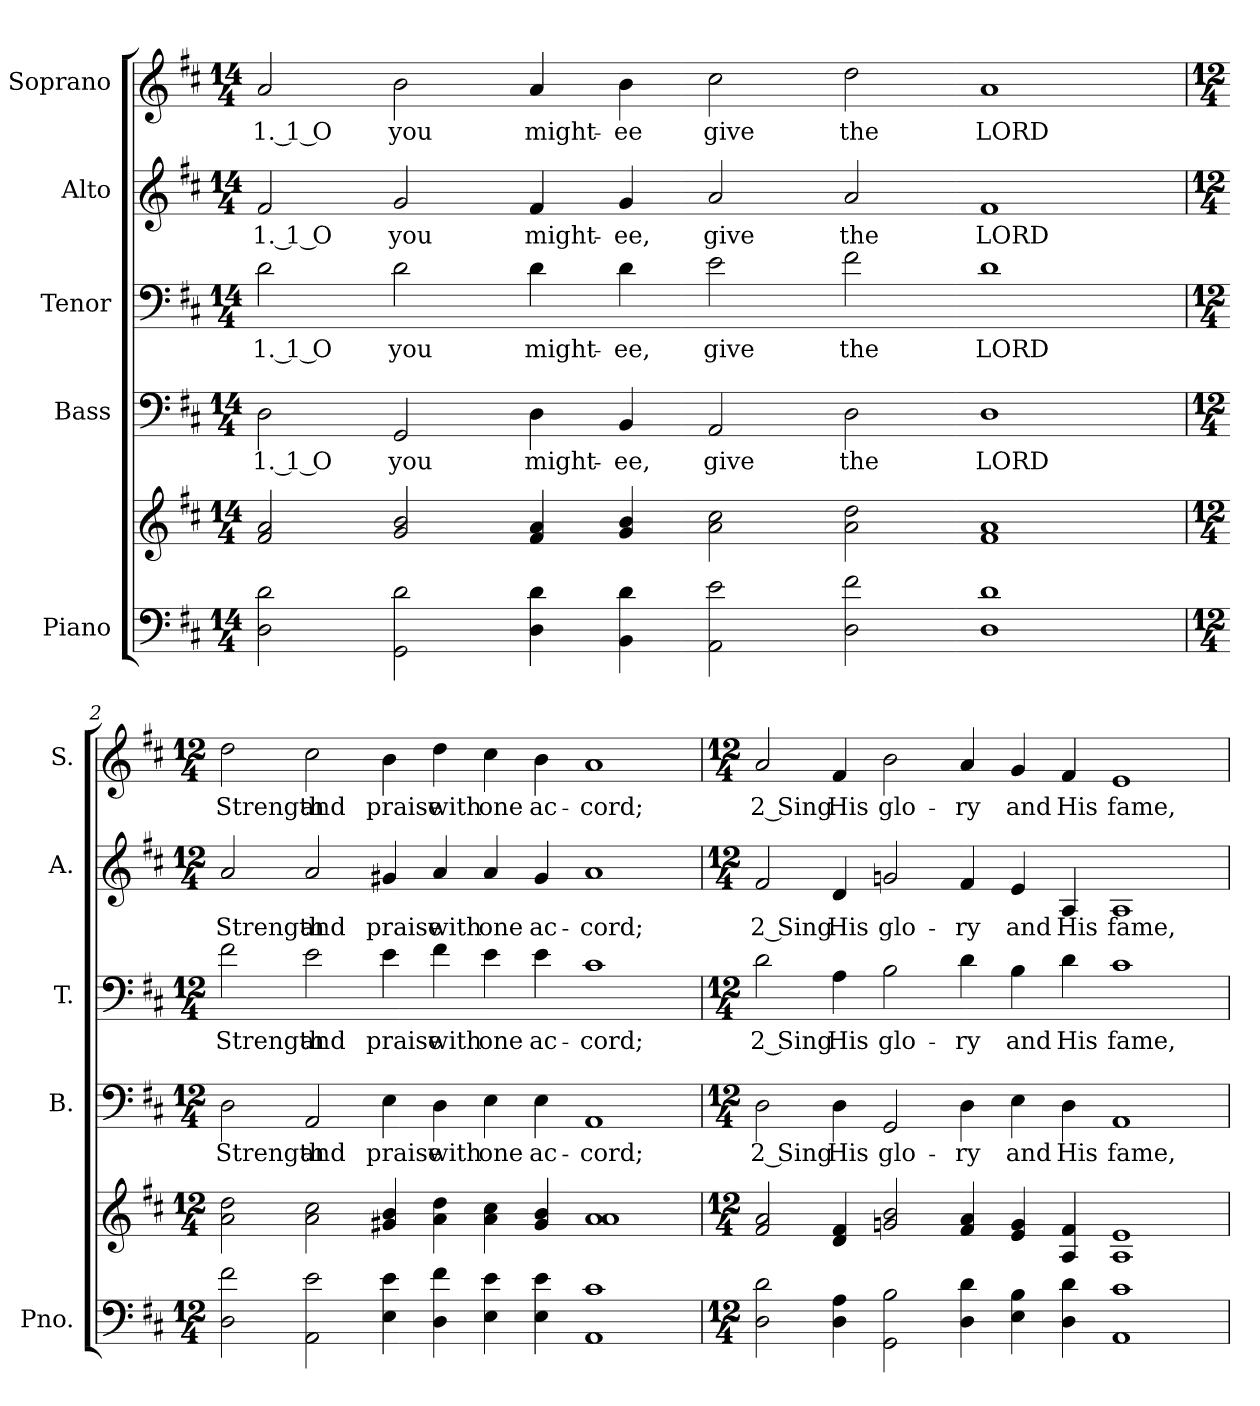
**kern	**kern	**kern	**text	**kern	**text	**kern	**text	**kern	**text
*part5	*part5	*part4	*part4	*part3	*part3	*part2	*part2	*part1	*part1
*staff6	*staff5	*staff4	*staff4	*staff3	*staff3	*staff2	*staff2	*staff1	*staff1
*I"Piano	*	*I"Bass	*	*I"Tenor	*	*I"Alto	*	*I"Soprano	*
*I'Pno.	*	*I'B.	*	*I'T.	*	*I'A.	*	*I'S.	*
!!LO:PB:g=z
*clefF4	*clefG2	*clefF4	*	*clefF4	*	*clefG2	*	*clefG2	*
*k[f#c#]	*k[f#c#]	*k[f#c#]	*	*k[f#c#]	*	*k[f#c#]	*	*k[f#c#]	*
*D:	*D:	*D:	*	*D:	*	*D:	*	*D:	*
*M14/4	*M14/4	*M14/4	*	*M14/4	*	*M14/4	*	*M14/4	*
*MM200	*MM200	*MM200	*	*MM200	*	*MM200	*	*MM200	*
=1	=1	=1	=1	=1	=1	=1	=1	=1	=1
!	!	!	!LO:LY:b:color=#000000	!	!	!	!	!	!
!	!	!	!	!	!LO:LY:b:color=#000000	!	!	!	!
!	!	!	!	!	!	!	!LO:LY:b:color=#000000	!	!
!	!	!	!	!	!	!	!	!	!LO:LY:b:color=#000000
2Di\ 2di	2f#i/ 2ai	2Di\	1. 1 O	2di\	1. 1 O	2f#i/	1. 1 O	2ai/	1. 1 O
!	!	!	!LO:LY:b:color=#000000	!	!	!	!	!	!
!	!	!	!	!	!LO:LY:b:color=#000000	!	!	!	!
!	!	!	!	!	!	!	!LO:LY:b:color=#000000	!	!
!	!	!	!	!	!	!	!	!	!LO:LY:b:color=#000000
2GGi\ 2di	2gi/ 2bi	2GGi/	you	2di\	you	2gi/	you	2bi\	you
!	!	!	!LO:LY:b:color=#000000	!	!	!	!	!	!
!	!	!	!	!	!LO:LY:b:color=#000000	!	!	!	!
!	!	!	!	!	!	!	!LO:LY:b:color=#000000	!	!
!	!	!	!	!	!	!	!	!	!LO:LY:b:color=#000000
4Di\ 4di	4f#i/ 4ai	4Di\	might-	4di\	might-	4f#i/	might-	4ai/	might-
!	!	!	!LO:LY:b:color=#000000	!	!	!	!	!	!
!	!	!	!	!	!LO:LY:b:color=#000000	!	!	!	!
!	!	!	!	!	!	!	!LO:LY:b:color=#000000	!	!
!	!	!	!	!	!	!	!	!	!LO:LY:b:color=#000000
4BBi\ 4di	4gi/ 4bi	4BBi/	-ee,	4di\	-ee,	4gi/	-ee,	4bi\	-ee
!	!	!	!LO:LY:b:color=#000000	!	!	!	!	!	!
!	!	!	!	!	!LO:LY:b:color=#000000	!	!	!	!
!	!	!	!	!	!	!	!LO:LY:b:color=#000000	!	!
!	!	!	!	!	!	!	!	!	!LO:LY:b:color=#000000
2AAi\ 2ei	2ai\ 2cc#i	2AAi/	give	2ei\	give	2ai/	give	2cc#i\	give
!	!	!	!LO:LY:b:color=#000000	!	!	!	!	!	!
!	!	!	!	!	!LO:LY:b:color=#000000	!	!	!	!
!	!	!	!	!	!	!	!LO:LY:b:color=#000000	!	!
!	!	!	!	!	!	!	!	!	!LO:LY:b:color=#000000
2Di\ 2f#i	2ai\ 2ddi	2Di\	the	2f#i\	the	2ai/	the	2ddi\	the
!	!	!	!LO:LY:b:color=#000000	!	!	!	!	!	!
!	!	!	!	!	!LO:LY:b:color=#000000	!	!	!	!
!	!	!	!	!	!	!	!LO:LY:b:color=#000000	!	!
!	!	!	!	!	!	!	!	!	!LO:LY:b:color=#000000
1Di 1di	1f#i 1ai	1Di	LORD	1di	LORD	1f#i	LORD	1ai	LORD
=2	=2	=2	=2	=2	=2	=2	=2	=2	=2
*M12/4	*M12/4	*M12/4	*	*M12/4	*	*M12/4	*	*M12/4	*
!	!	!	!LO:LY:b:color=#000000	!	!	!	!	!	!
!	!	!	!	!	!LO:LY:b:color=#000000	!	!	!	!
!	!	!	!	!	!	!	!LO:LY:b:color=#000000	!	!
!	!	!	!	!	!	!	!	!	!LO:LY:b:color=#000000
2Di\ 2f#i	2ai\ 2ddi	2Di\	Strength	2f#i\	Strength	2ai/	Strength	2ddi\	Strength
!	!	!	!LO:LY:b:color=#000000	!	!	!	!	!	!
!	!	!	!	!	!LO:LY:b:color=#000000	!	!	!	!
!	!	!	!	!	!	!	!LO:LY:b:color=#000000	!	!
!	!	!	!	!	!	!	!	!	!LO:LY:b:color=#000000
2AAi\ 2ei	2ai\ 2cc#i	2AAi/	and	2ei\	and	2ai/	and	2cc#i\	and
!	!	!	!LO:LY:b:color=#000000	!	!	!	!	!	!
!	!	!	!	!	!LO:LY:b:color=#000000	!	!	!	!
!	!	!	!	!	!	!	!LO:LY:b:color=#000000	!	!
!	!	!	!	!	!	!	!	!	!LO:LY:b:color=#000000
4Ei\ 4ei	4g#Xi/ 4bi	4Ei\	praise	4ei\	praise	4g#Xi/	praise	4bi\	praise
!	!	!	!LO:LY:b:color=#000000	!	!	!	!	!	!
!	!	!	!	!	!LO:LY:b:color=#000000	!	!	!	!
!	!	!	!	!	!	!	!LO:LY:b:color=#000000	!	!
!	!	!	!	!	!	!	!	!	!LO:LY:b:color=#000000
4Di\ 4f#i	4ai\ 4ddi	4Di\	with	4f#i\	with	4ai/	with	4ddi\	with
!	!	!	!LO:LY:b:color=#000000	!	!	!	!	!	!
!	!	!	!	!	!LO:LY:b:color=#000000	!	!	!	!
!	!	!	!	!	!	!	!LO:LY:b:color=#000000	!	!
!	!	!	!	!	!	!	!	!	!LO:LY:b:color=#000000
4Ei\ 4ei	4ai\ 4cc#i	4Ei\	one	4ei\	one	4ai/	one	4cc#i\	one
!	!	!	!LO:LY:b:color=#000000	!	!	!	!	!	!
!	!	!	!	!	!LO:LY:b:color=#000000	!	!	!	!
!	!	!	!	!	!	!	!LO:LY:b:color=#000000	!	!
!	!	!	!	!	!	!	!	!	!LO:LY:b:color=#000000
4Ei\ 4ei	4g#i/ 4bi	4Ei\	ac-	4ei\	ac-	4g#i/	ac-	4bi\	ac-
!	!	!	!LO:LY:b:color=#000000	!	!	!	!	!	!
!	!	!	!	!	!LO:LY:b:color=#000000	!	!	!	!
!	!	!	!	!	!	!	!LO:LY:b:color=#000000	!	!
!	!	!	!	!	!	!	!	!	!LO:LY:b:color=#000000
1AAi 1c#i	1ai 1ai	1AAi	-cord;	1c#i	-cord;	1ai	-cord;	1ai	-cord;
!!LO:PB:g=z
=3	=3	=3	=3	=3	=3	=3	=3	=3	=3
*M12/4	*M12/4	*M12/4	*	*M12/4	*	*M12/4	*	*M12/4	*
!	!	!	!LO:LY:b:color=#000000	!	!	!	!	!	!
!	!	!	!	!	!LO:LY:b:color=#000000	!	!	!	!
!	!	!	!	!	!	!	!LO:LY:b:color=#000000	!	!
!	!	!	!	!	!	!	!	!	!LO:LY:b:color=#000000
2Di\ 2di	2f#i/ 2ai	2Di\	2 Sing	2di\	2 Sing	2f#i/	2 Sing	2ai/	2 Sing
!	!	!	!LO:LY:b:color=#000000	!	!	!	!	!	!
!	!	!	!	!	!LO:LY:b:color=#000000	!	!	!	!
!	!	!	!	!	!	!	!LO:LY:b:color=#000000	!	!
!	!	!	!	!	!	!	!	!	!LO:LY:b:color=#000000
4Di\ 4Ai	4di/ 4f#i	4Di\	His	4Ai\	His	4di/	His	4f#i/	His
!	!	!	!LO:LY:b:color=#000000	!	!	!	!	!	!
!	!	!	!	!	!LO:LY:b:color=#000000	!	!	!	!
!	!	!	!	!	!	!	!LO:LY:b:color=#000000	!	!
!	!	!	!	!	!	!	!	!	!LO:LY:b:color=#000000
2GGi\ 2Bi	2gni/ 2bi	2GGi/	glo-	2Bi\	glo-	2gni/	glo-	2bi\	glo-
!	!	!	!LO:LY:b:color=#000000	!	!	!	!	!	!
!	!	!	!	!	!LO:LY:b:color=#000000	!	!	!	!
!	!	!	!	!	!	!	!LO:LY:b:color=#000000	!	!
!	!	!	!	!	!	!	!	!	!LO:LY:b:color=#000000
4Di\ 4di	4f#i/ 4ai	4Di\	-ry	4di\	-ry	4f#i/	-ry	4ai/	-ry
!	!	!	!LO:LY:b:color=#000000	!	!	!	!	!	!
!	!	!	!	!	!LO:LY:b:color=#000000	!	!	!	!
!	!	!	!	!	!	!	!LO:LY:b:color=#000000	!	!
!	!	!	!	!	!	!	!	!	!LO:LY:b:color=#000000
4Ei\ 4Bi	4ei/ 4gi	4Ei\	and	4Bi\	and	4ei/	and	4gi/	and
!	!	!	!LO:LY:b:color=#000000	!	!	!	!	!	!
!	!	!	!	!	!LO:LY:b:color=#000000	!	!	!	!
!	!	!	!	!	!	!	!LO:LY:b:color=#000000	!	!
!	!	!	!	!	!	!	!	!	!LO:LY:b:color=#000000
4Di\ 4di	4Ai/ 4f#i	4Di\	His	4di\	His	4Ai/	His	4f#i/	His
!	!	!	!LO:LY:b:color=#000000	!	!	!	!	!	!
!	!	!	!	!	!LO:LY:b:color=#000000	!	!	!	!
!	!	!	!	!	!	!	!LO:LY:b:color=#000000	!	!
!	!	!	!	!	!	!	!	!	!LO:LY:b:color=#000000
1AAi 1c#i	1Ai 1ei	1AAi	fame,	1c#i	fame,	1Ai	fame,	1ei	fame,
=	=	=	=	=	=	=	=	=	=
*-	*-	*-	*-	*-	*-	*-	*-	*-	*-
